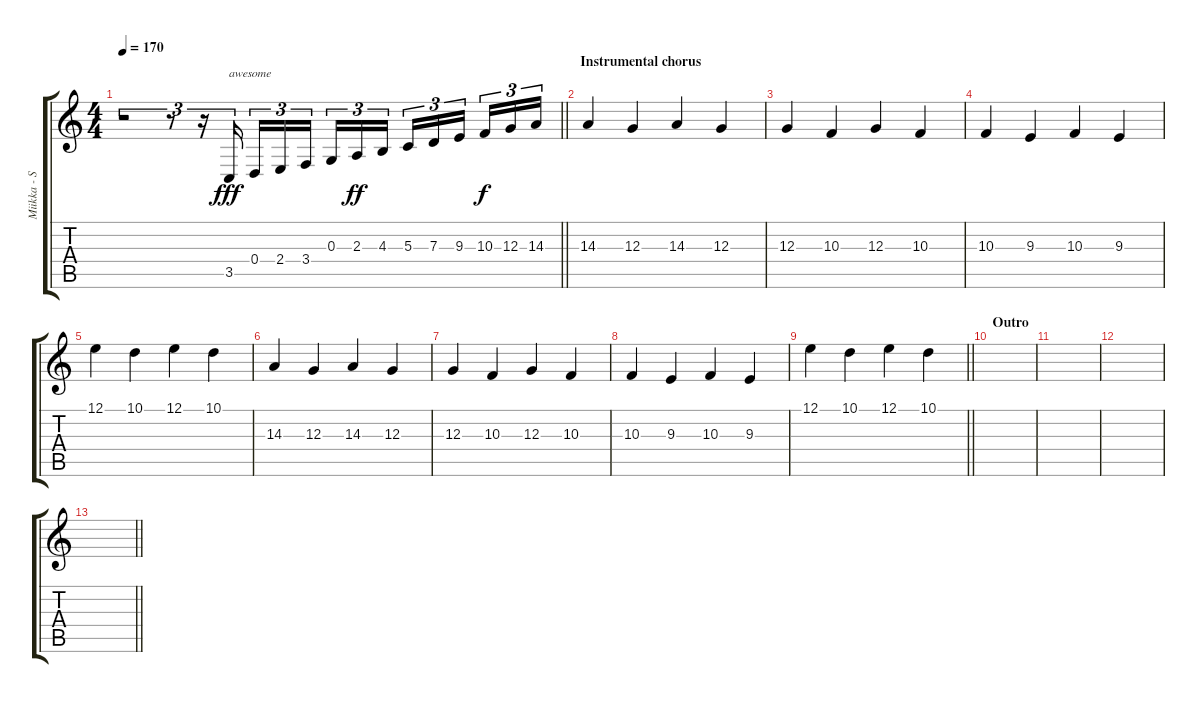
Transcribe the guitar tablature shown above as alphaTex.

\track ("Miikka - Synth" "Miikka - S") {instrument lead1square}
\staff {score tabs}
\tuning (E4 B3 G3 D3 A2 D2) {hide}
\ts (4 4)
\tempo 170
\clef g2
\barLineRight lightlight
\ks c
r.2{tu (3 2) dy f} r.8{tu (3 2)} r.16{tu (3 2)} 3.5.16{tu (3 2) txt "awesome" dy fff} 0.4.16{tu (3 2)} 2.4.16{tu (3 2)} 3.4.16{tu (3 2) beam splitsecondary} 0.3.16{tu (3 2)} 2.3.16{tu (3 2) dy ff} 4.3.16{tu (3 2)} 5.3.16{tu (3 2)} 7.3.16{tu (3 2)} 9.3.16{tu (3 2) beam splitsecondary} 10.3.16{tu (3 2) dy f} 12.3.16{tu (3 2)} 14.3.16{tu (3 2)} |
\section ("" "Instrumental chorus")
14.3.4 12.3.4 14.3.4 12.3.4 |
12.3.4 10.3.4 12.3.4 10.3.4 |
10.3.4 9.3.4 10.3.4 9.3.4 |
12.1.4 10.1.4 12.1.4 10.1.4 |
14.3.4 12.3.4 14.3.4 12.3.4 |
12.3.4 10.3.4 12.3.4 10.3.4 |
10.3.4 9.3.4 10.3.4 9.3.4 |
\barLineRight lightlight
12.1.4 10.1.4 12.1.4 10.1.4 |
\section ("" "Outro")
|
|
|
\barLineRight lightlight
